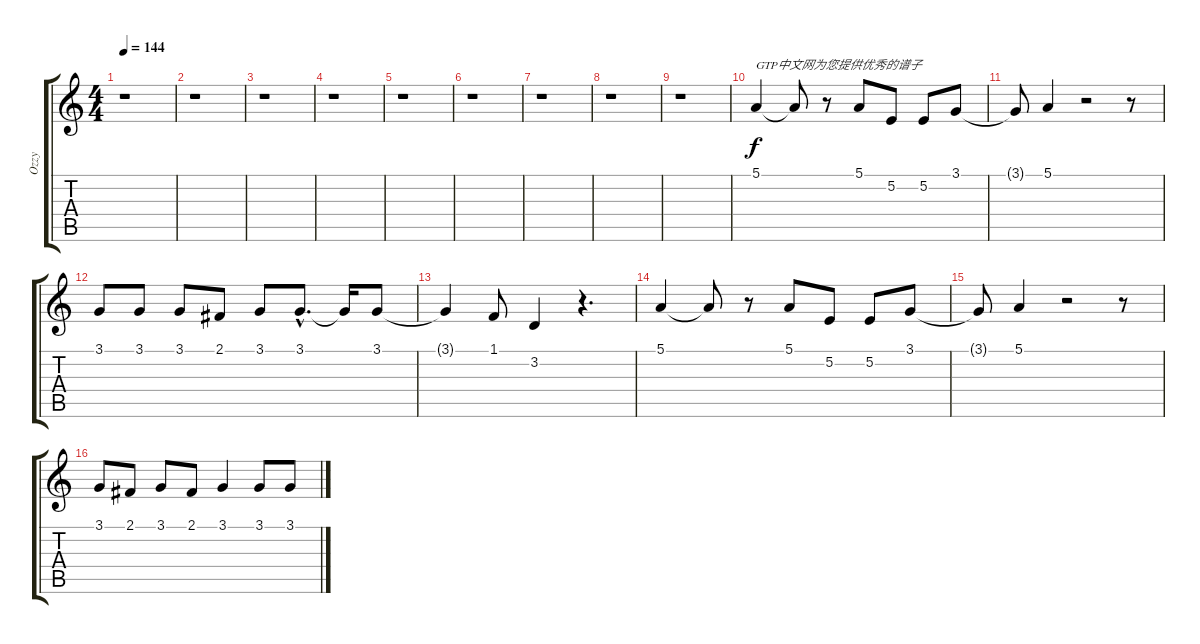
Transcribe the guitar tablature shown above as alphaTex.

\track ("Ozzy" "Ozzy") {instrument synthvoice}
\staff {score tabs}
\tuning (E4 B3 G3 D3 A2 E2) {hide}
\ts (4 4)
\tempo 144
\clef g2
\ks c
r.1{dy f instrument synthvoice} |
r.1 |
r.1 |
r.1 |
r.1 |
r.1 |
r.1 |
r.1 |
r.1 |
5.1.4{txt "GTP中文网为您提供优秀的谱子"} 5.1{t}.8 r.8 5.1.8 5.2.8 5.2.8 3.1.8 |
3.1{t}.8 5.1.4 r.2 r.8 |
3.1.8 3.1.8 3.1.8 2.1.8 3.1.8 3.1{hac}.8{d} 3.1{t}.16 3.1.8 |
3.1{t}.4 1.1.8 3.2.4 r.4{d} |
5.1.4 5.1{t}.8 r.8 5.1.8 5.2.8 5.2.8 3.1.8 |
3.1{t}.8 5.1.4 r.2 r.8 |
3.1.8 2.1.8 3.1.8 2.1.8 3.1.4 3.1.8 3.1.8
